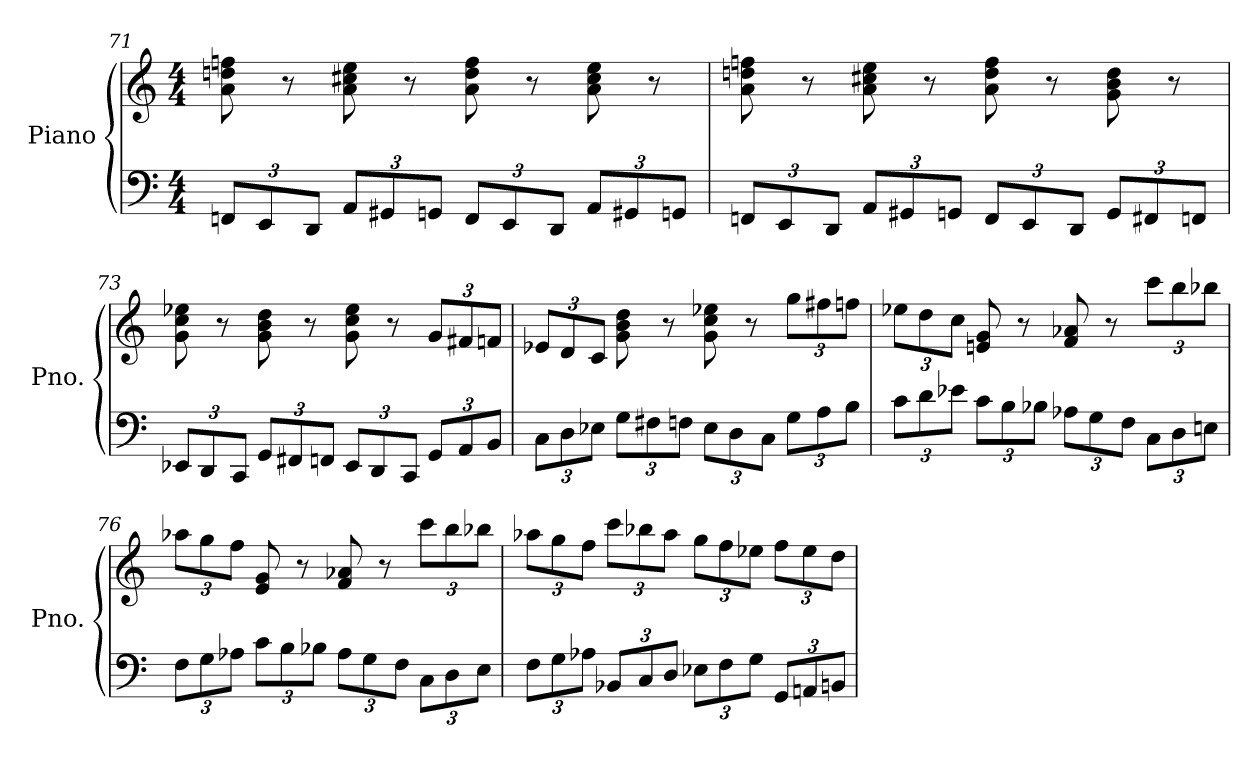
**kern	**kern
*part1	*part1
*staff2	*staff1
*I"Piano	*
*I'Pno.	*
*clefF4	*clefG2
*k[]	*k[]
*M4/4	*M4/4
*Xbrackettup	*
=71	=71
12FFn/L	8a\ 8ddn\ 8ffn\
12EE/	.
.	8r
12DD/J	.
12AA/L	8a\ 8cc#X\ 8ee\
12GG#X/	.
.	8r
12GGn/J	.
12FF/L	8a\ 8dd\ 8ff\
12EE/	.
.	8r
12DD/J	.
12AA/L	8a\ 8cc#\ 8ee\
12GG#X/	.
.	8r
12GGn/J	.
!!LO:LB:g=z
=72	=72
12FFn/L	8a\ 8ddn\ 8ffn\
12EE/	.
.	8r
12DD/J	.
12AA/L	8a\ 8cc#X\ 8ee\
12GG#X/	.
.	8r
12GGn/J	.
12FF/L	8a\ 8dd\ 8ff\
12EE/	.
.	8r
12DD/J	.
12GG/L	8g\ 8b\ 8dd\
12FF#X/	.
.	8r
12FFn/J	.
=73	=73
12EE-X/L	8g\ 8cc\ 8ee-X\
12DD/	.
.	8r
12CC/J	.
12GG/L	8g\ 8b\ 8dd\
12FF#X/	.
.	8r
12FFn/J	.
12EE-/L	8g\ 8cc\ 8ee-\
12DD/	.
.	8r
12CC/J	.
*	*Xbrackettup
12GG/L	12g/L
12AA/	12f#X/
12BB/J	12fn/J
!!LO:PB:g=z
=74	=74
12C\L	12e-X/L
12D\	12d/
12E-X\J	12c/J
12G\L	8g\ 8b\ 8dd\
12F#X\	.
.	8r
12Fn\J	.
12E-\L	8g\ 8cc\ 8ee-X\
12D\	.
.	8r
12C\J	.
12G\L	12gg\L
12A\	12ff#X\
12B\J	12ffn\J
=75	=75
12c\L	12ee-X\L
12d\	12dd\
12e-X\J	12cc\J
12c\L	8en/ 8g/
12B\	.
.	8r
12B-X\J	.
12A-X\L	8f/ 8a-X/
12G\	.
.	8r
12F\J	.
12C\L	12ccc\L
12D\	12bb\
12En\J	12bb-X\J
!!LO:LB:g=z
=76	=76
12F\L	12aa-X\L
12G\	12gg\
12A-X\J	12ff\J
12c\L	8e/ 8g/
12B\	.
.	8r
12B-X\J	.
12A-\L	8f/ 8a-X/
12G\	.
.	8r
12F\J	.
12C\L	12ccc\L
12D\	12bb\
12E\J	12bb-X\J
=77	=77
12F\L	12aa-X\L
12G\	12gg\
12A-X\J	12ff\J
12BB-X/L	12ccc\L
12C/	12bb-X\
12D/J	12aa-\J
12E-X\L	12gg\L
12F\	12ff\
12G\J	12ee-X\J
12GG/L	12ff\L
12AAn/	12ee-\
12BBn/J	12dd\J
=	=
*-	*-
